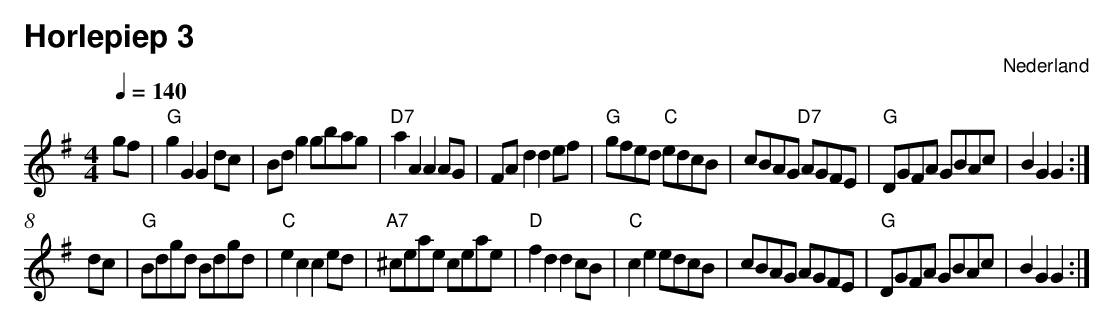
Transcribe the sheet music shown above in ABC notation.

X:1
T:Horlepiep 3
C:Nederland
M:4/4
L:1/8
Q:1/4=140
K:G
V:1 clef=treble
gf|"G"g2G2G2dc|Bdg2 gbag|"D7" a2A2A2AG|FAd2d2ef|"G"gfed "C"edcB|cBAG "D7"AGFE| "G"DGFA GBAc| B2G2G2:|$
dc|"G"Bdgd Bdgd|"C"e2c2c2ed|"A7"^ceae ceae| "D"f2d2d2cB|"C"c2e2edcB |cBAG AGFE|"G"DGFA GBAc|B2G2G2:|
